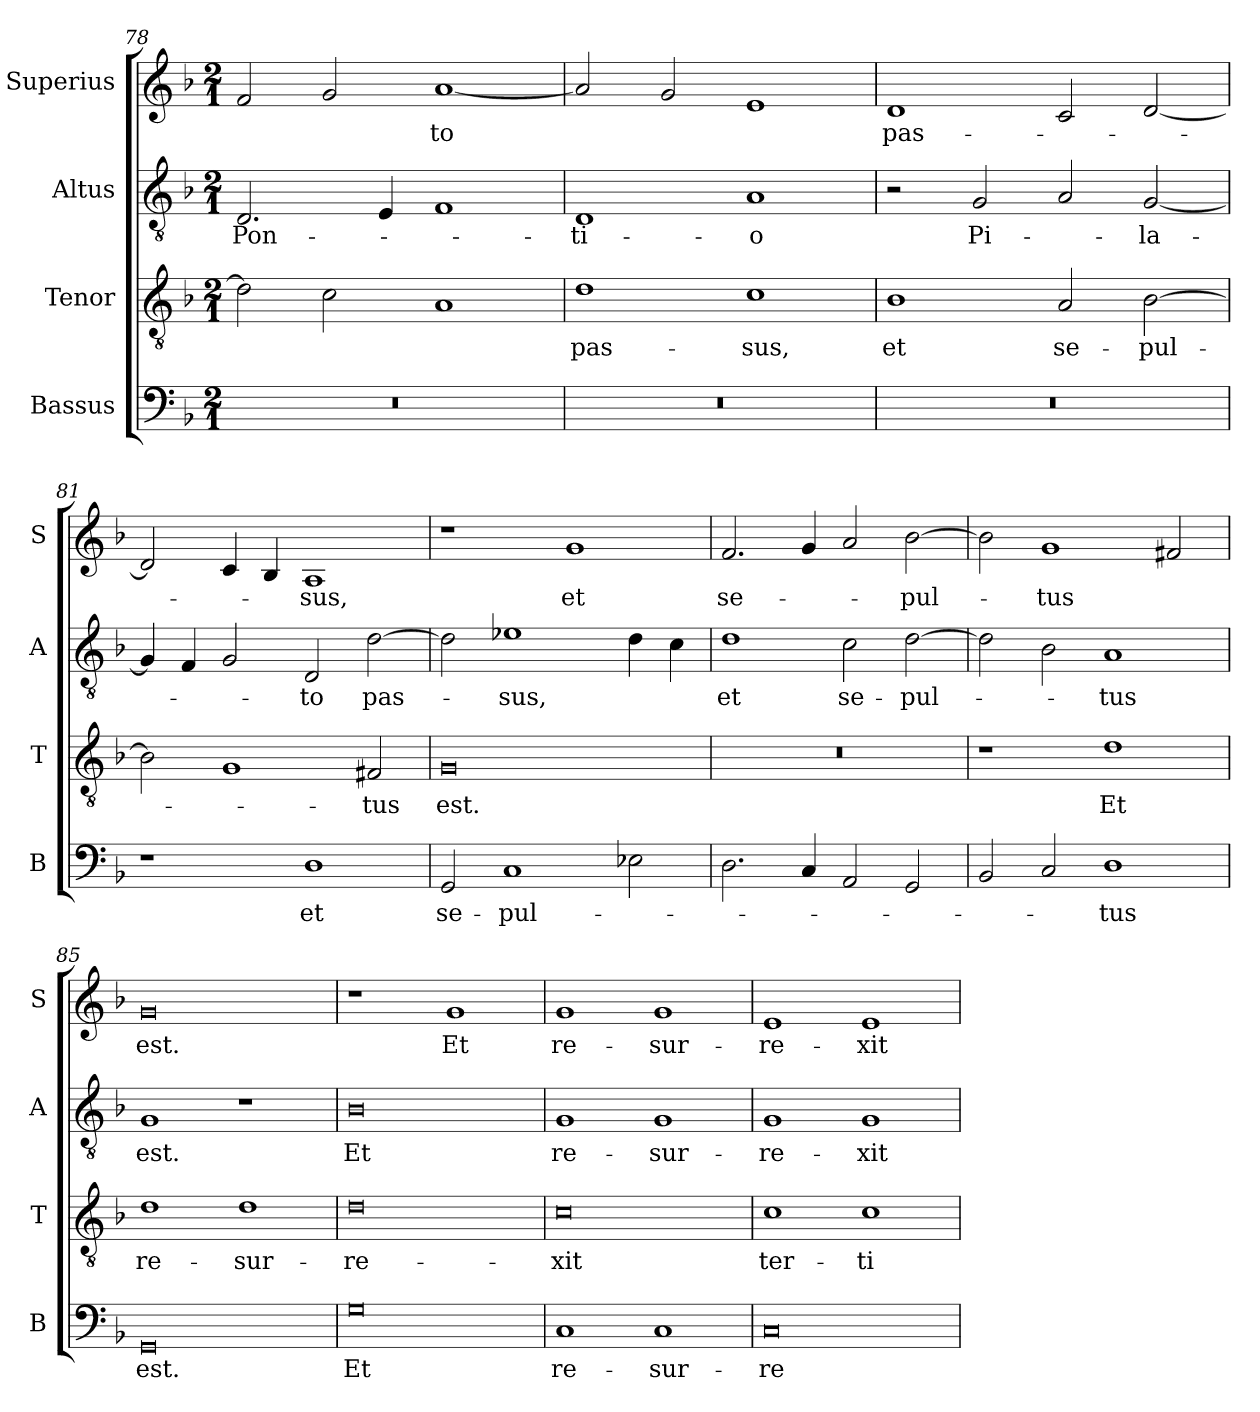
**kern	**text	**kern	**text	**kern	**text	**kern	**text
*part4	*part4	*part3	*part3	*part2	*part2	*part1	*part1
*staff4	*staff4	*staff3	*staff3	*staff2	*staff2	*staff1	*staff1
*I"Bassus	*	*I"Tenor	*	*I"Altus	*	*I"Superius	*
*I'B	*	*I'T	*	*I'A	*	*I'S	*
*clefF4	*	*clefGv2	*	*clefGv2	*	*clefG2	*
*k[b-]	*	*k[b-]	*	*k[b-]	*	*k[b-]	*
*M2/1	*	*M2/1	*	*M2/1	*	*M2/1	*
=78	=78	=78	=78	=78	=78	=78	=78
0r	.	2d]	.	2.D	Pon-	2f	.
.	.	2c	.	.	.	2g	.
.	.	.	.	4E	.	.	.
.	.	1A	.	1F	.	[1a	-to
=79	=79	=79	=79	=79	=79	=79	=79
0r	.	1d	pas-	1D	-ti-	2a]	.
.	.	.	.	.	.	2g	.
.	.	1c	-sus,	1A	-o	1e	.
=80	=80	=80	=80	=80	=80	=80	=80
0r	.	1B-	et	2r	.	1d	pas-
.	.	.	.	2G	Pi-	.	.
.	.	2A	se-	2A	.	2c	.
.	.	[2B-	-pul-	[2G	-la-	[2d	.
=81	=81	=81	=81	=81	=81	=81	=81
1r	.	2B-]	.	4G]	.	2d]	.
.	.	.	.	4F	.	.	.
.	.	1G	.	2G	.	4c	.
.	.	.	.	.	.	4B-	.
1D	et	.	.	2D	-to	1A	-sus,
.	.	2F#X	-tus	[2d	pas-	.	.
=82	=82	=82	=82	=82	=82	=82	=82
2GG	se-	0G	est.	2d]	.	1r	.
1C	-pul-	.	.	1e-X	-sus,	.	.
.	.	.	.	.	.	1g	et
2E-X	.	.	.	4d	.	.	.
.	.	.	.	4c	.	.	.
=83	=83	=83	=83	=83	=83	=83	=83
2.D	.	0r	.	1d	et	2.f	se-
4C	.	.	.	.	.	4g	.
2AA	.	.	.	2c	se-	2a	.
2GG	.	.	.	[2d	-pul-	[2b-	-pul-
=84	=84	=84	=84	=84	=84	=84	=84
2BB-	.	1r	.	2d]	.	2b-]	.
2C	.	.	.	2B-	.	1g	-tus
1D	-tus	1d	Et	1A	-tus	.	.
.	.	.	.	.	.	2f#X	.
=85	=85	=85	=85	=85	=85	=85	=85
0GG	est.	1d	re-	1G	est.	0g	est.
.	.	1d	-sur-	1r	.	.	.
=86	=86	=86	=86	=86	=86	=86	=86
0G	Et	0d	-re-	0B-	Et	1r	.
.	.	.	.	.	.	1g	Et
=87	=87	=87	=87	=87	=87	=87	=87
1C	re-	0c	-xit	1G	re-	1g	re-
1C	-sur-	.	.	1G	-sur-	1g	-sur-
=88	=88	=88	=88	=88	=88	=88	=88
0C	-re-	1c	ter-	1G	-re-	1e	-re-
.	.	1c	-ti-	1G	-xit	1e	-xit
=	=	=	=	=	=	=	=
*-	*-	*-	*-	*-	*-	*-	*-
